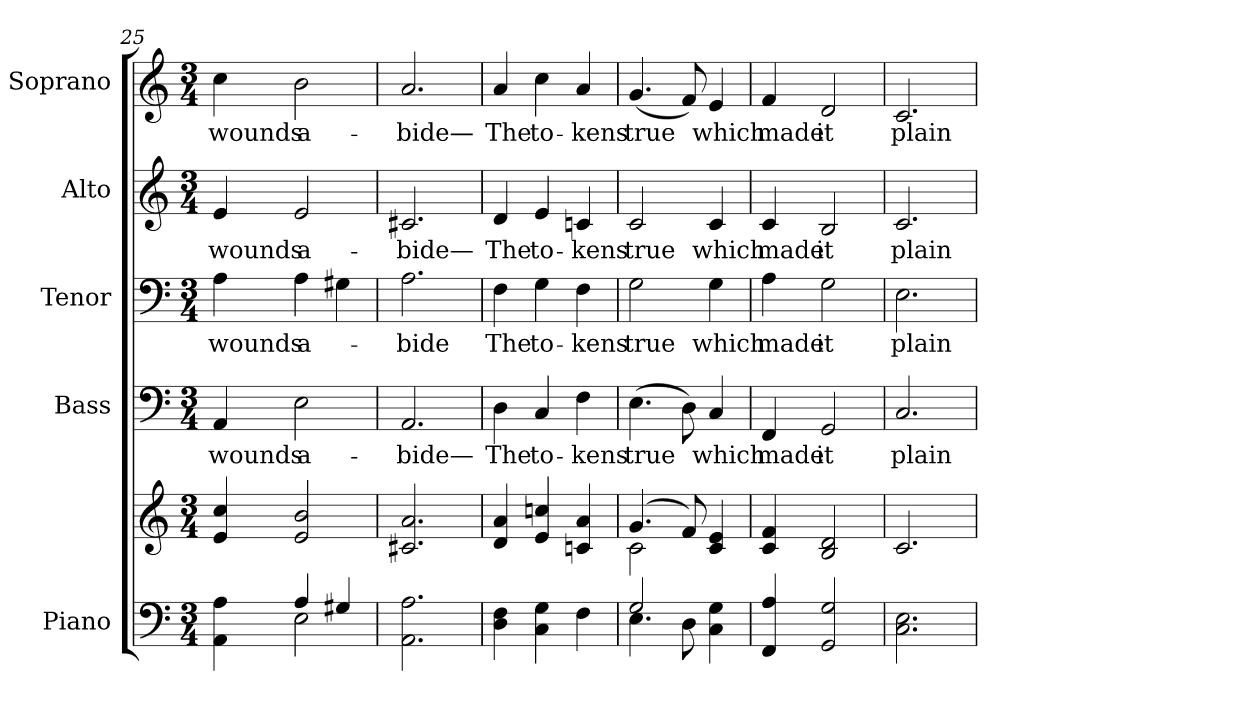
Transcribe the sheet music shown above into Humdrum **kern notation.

**kern	**kern	**kern	**text	**kern	**text	**kern	**text	**kern	**text
*part5	*part5	*part4	*part4	*part3	*part3	*part2	*part2	*part1	*part1
*staff6	*staff5	*staff4	*staff4	*staff3	*staff3	*staff2	*staff2	*staff1	*staff1
*I"Piano	*	*I"Bass	*	*I"Tenor	*	*I"Alto	*	*I"Soprano	*
*I'Pno.	*	*I'B.	*	*I'T.	*	*I'A.	*	*I'S.	*
!!LO:PB:g=z
*clefF4	*clefG2	*clefF4	*	*clefF4	*	*clefG2	*	*clefG2	*
*k[]	*k[]	*k[]	*	*k[]	*	*k[]	*	*k[]	*
*C:	*C:	*C:	*	*C:	*	*C:	*	*C:	*
*M3/4	*M3/4	*M3/4	*	*M3/4	*	*M3/4	*	*M3/4	*
=25	=25	=25	=25	=25	=25	=25	=25	=25	=25
*^	*	*	*	*	*	*	*	*	*
!	!	!	!	!LO:LY:b:color=#000000	!	!	!	!	!	!
!	!	!	!	!	!	!LO:LY:b:color=#000000	!	!	!	!
!	!	!	!	!	!	!	!	!LO:LY:b:color=#000000	!	!
!	!	!	!	!	!	!	!	!	!	!LO:LY:b:color=#000000
4AAi\ 4Ai	4ryy	4ei/ 4cci	4AAi/	wounds	4Ai\	wounds	4ei/	wounds	4cci\	wounds
!	!	!	!	!LO:LY:b:color=#000000	!	!	!	!	!	!
!	!	!	!	!	!	!LO:LY:b:color=#000000	!	!	!	!
!	!	!	!	!	!	!	!	!LO:LY:b:color=#000000	!	!
!	!	!	!	!	!	!	!	!	!	!LO:LY:b:color=#000000
4Ai/	2Ei\	2ei/ 2bi	2Ei\	a-	4Ai\	a-	2ei/	a-	2bi\	a-
4G#Xi/	.	.	.	.	4G#Xi\	.	.	.	.	.
*v	*v	*	*	*	*	*	*	*	*	*
=26	=26	=26	=26	=26	=26	=26	=26	=26	=26
!	!	!	!LO:LY:b:color=#000000	!	!	!	!	!	!
!	!	!	!	!	!LO:LY:b:color=#000000	!	!	!	!
!	!	!	!	!	!	!	!LO:LY:b:color=#000000	!	!
!	!	!	!	!	!	!	!	!	!LO:LY:b:color=#000000
2.AAi\ 2.Ai	2.c#Xi/ 2.ai	2.AAi/	-bide—	2.Ai\	-bide	2.c#Xi/	-bide—	2.ai/	-bide—
=27	=27	=27	=27	=27	=27	=27	=27	=27	=27
!	!	!	!LO:LY:b:color=#000000	!	!	!	!	!	!
!	!	!	!	!	!LO:LY:b:color=#000000	!	!	!	!
!	!	!	!	!	!	!	!LO:LY:b:color=#000000	!	!
!	!	!	!	!	!	!	!	!	!LO:LY:b:color=#000000
4Di\ 4Fi	4di/ 4ai	4Di\	The	4Fi\	The	4di/	The	4ai/	The
!	!	!	!LO:LY:b:color=#000000	!	!	!	!	!	!
!	!	!	!	!	!LO:LY:b:color=#000000	!	!	!	!
!	!	!	!	!	!	!	!LO:LY:b:color=#000000	!	!
!	!	!	!	!	!	!	!	!	!LO:LY:b:color=#000000
4Ci\ 4Gi	4ei/ 4ccni	4Ci/	to-	4Gi\	to-	4ei/	to-	4cci\	to-
!	!	!	!LO:LY:b:color=#000000	!	!	!	!	!	!
!	!	!	!	!	!LO:LY:b:color=#000000	!	!	!	!
!	!	!	!	!	!	!	!LO:LY:b:color=#000000	!	!
!	!	!	!	!	!	!	!	!	!LO:LY:b:color=#000000
4Fi\	4cni/ 4ai	4Fi\	-kens	4Fi\	-kens	4cni/	-kens	4ai/	-kens
!!LO:PB:g=z
=28	=28	=28	=28	=28	=28	=28	=28	=28	=28
*^	*^	*	*	*	*	*	*	*	*
!	!	!	!	!	!LO:LY:b:color=#000000	!	!	!	!	!	!
!	!	!	!	!	!	!	!LO:LY:b:color=#000000	!	!	!	!
!	!	!	!	!	!	!	!	!	!LO:LY:b:color=#000000	!	!
!	!	!	!	!	!	!	!	!	!	!	!LO:LY:b:color=#000000
2Gi/	4.Ei\	(4.gi/	2ci\	(4.Ei\	true	2Gi\	true	2ci/	true	(4.gi/	true
.	8Di\	8fi/)	.	8Di\)	.	.	.	.	.	8fi/)	.
!	!	!	!	!	!LO:LY:b:color=#000000	!	!	!	!	!	!
!	!	!	!	!	!	!	!LO:LY:b:color=#000000	!	!	!	!
!	!	!	!	!	!	!	!	!	!LO:LY:b:color=#000000	!	!
!	!	!	!	!	!	!	!	!	!	!	!LO:LY:b:color=#000000
4Ci\ 4Gi	4ryy	4ci/ 4ei	4ryy	4Ci/	which	4Gi\	which	4ci/	which	4ei/	which
*v	*v	*	*	*	*	*	*	*	*	*	*
*	*v	*v	*	*	*	*	*	*	*	*
=29	=29	=29	=29	=29	=29	=29	=29	=29	=29
*^	*^	*	*	*	*	*	*	*	*
!	!	!	!	!	!LO:LY:b:color=#000000	!	!	!	!	!	!
*v	*v	*	*	*	*	*	*	*	*	*	*
*	*v	*v	*	*	*	*	*	*	*	*
*^	*^	*	*	*	*	*	*	*	*
!	!	!	!	!	!	!	!LO:LY:b:color=#000000	!	!	!	!
*v	*v	*	*	*	*	*	*	*	*	*	*
*	*v	*v	*	*	*	*	*	*	*	*
*^	*^	*	*	*	*	*	*	*	*
!	!	!	!	!	!	!	!	!	!LO:LY:b:color=#000000	!	!
*v	*v	*	*	*	*	*	*	*	*	*	*
*	*v	*v	*	*	*	*	*	*	*	*
*^	*^	*	*	*	*	*	*	*	*
!	!	!	!	!	!	!	!	!	!	!	!LO:LY:b:color=#000000
*v	*v	*	*	*	*	*	*	*	*	*	*
*	*v	*v	*	*	*	*	*	*	*	*
4FFi/ 4Ai	4ci/ 4fi	4FFi/	made	4Ai\	made	4ci/	made	4fi/	made
!	!	!	!LO:LY:b:color=#000000	!	!	!	!	!	!
!	!	!	!	!	!LO:LY:b:color=#000000	!	!	!	!
!	!	!	!	!	!	!	!LO:LY:b:color=#000000	!	!
!	!	!	!	!	!	!	!	!	!LO:LY:b:color=#000000
2GGi/ 2Gi	2Bi/ 2di	2GGi/	it	2Gi\	it	2Bi/	it	2di/	it
=30	=30	=30	=30	=30	=30	=30	=30	=30	=30
!	!	!	!LO:LY:b:color=#000000	!	!	!	!	!	!
!	!	!	!	!	!LO:LY:b:color=#000000	!	!	!	!
!	!	!	!	!	!	!	!LO:LY:b:color=#000000	!	!
!	!	!	!	!	!	!	!	!	!LO:LY:b:color=#000000
2.Ci\ 2.Ei	2.ci/	2.Ci/	plain	2.Ei\	plain	2.ci/	plain	2.ci/	plain
=	=	=	=	=	=	=	=	=	=
*-	*-	*-	*-	*-	*-	*-	*-	*-	*-
